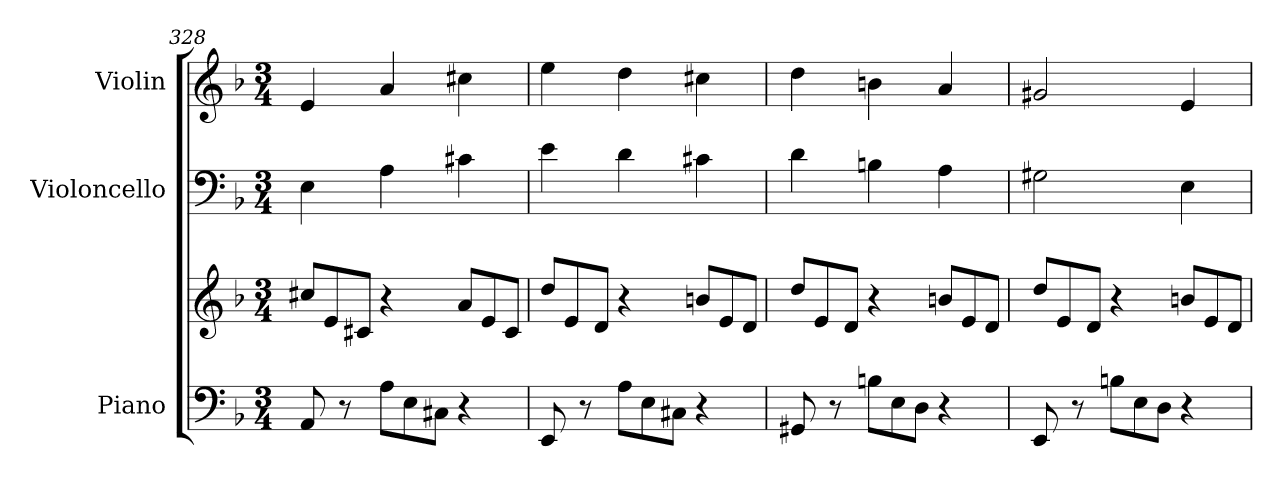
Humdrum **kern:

**kern	**kern	**kern	**kern
*part3	*part3	*part2	*part1
*staff4	*staff3	*staff2	*staff1
*I"Piano	*	*I"Violoncello	*I"Violin
*I'Pno	*	*I'Vc	*I'Vln
*clefF4	*clefG2	*clefF4	*clefG2
*k[b-]	*k[b-]	*k[b-]	*k[b-]
*M3/4	*M3/4	*M3/4	*M3/4
*	*Xtuplet	*	*
=328	=328	=328	=328
8AA/	12cc#X/L	4E\	4e/
.	12e/	.	.
8r	.	.	.
.	12c#X/J	.	.
*Xtuplet	*	*	*
12A\L	4r	4A\	4a/
12E\	.	.	.
12C#X\J	.	.	.
4r	12a/L	4c#X\	4cc#X\
.	12e/	.	.
.	12c#/J	.	.
=329	=329	=329	=329
8EE/	12dd/L	4e\	4ee\
.	12e/	.	.
8r	.	.	.
.	12d/J	.	.
12A\L	4r	4d\	4dd\
12E\	.	.	.
12C#X\J	.	.	.
4r	12bn/L	4c#X\	4cc#X\
.	12e/	.	.
.	12d/J	.	.
!!LO:PB:g=z
=330	=330	=330	=330
8GG#X/	12dd/L	4d\	4dd\
.	12e/	.	.
8r	.	.	.
.	12d/J	.	.
12Bn\L	4r	4Bn\	4bn\
12E\	.	.	.
12D\J	.	.	.
4r	12bn/L	4A\	4a/
.	12e/	.	.
.	12d/J	.	.
=331	=331	=331	=331
8EE/	12dd/L	2G#X\	2g#X/
.	12e/	.	.
8r	.	.	.
.	12d/J	.	.
12Bn\L	4r	.	.
12E\	.	.	.
12D\J	.	.	.
4r	12bn/L	4E\	4e/
.	12e/	.	.
.	12d/J	.	.
=	=	=	=
*-	*-	*-	*-
